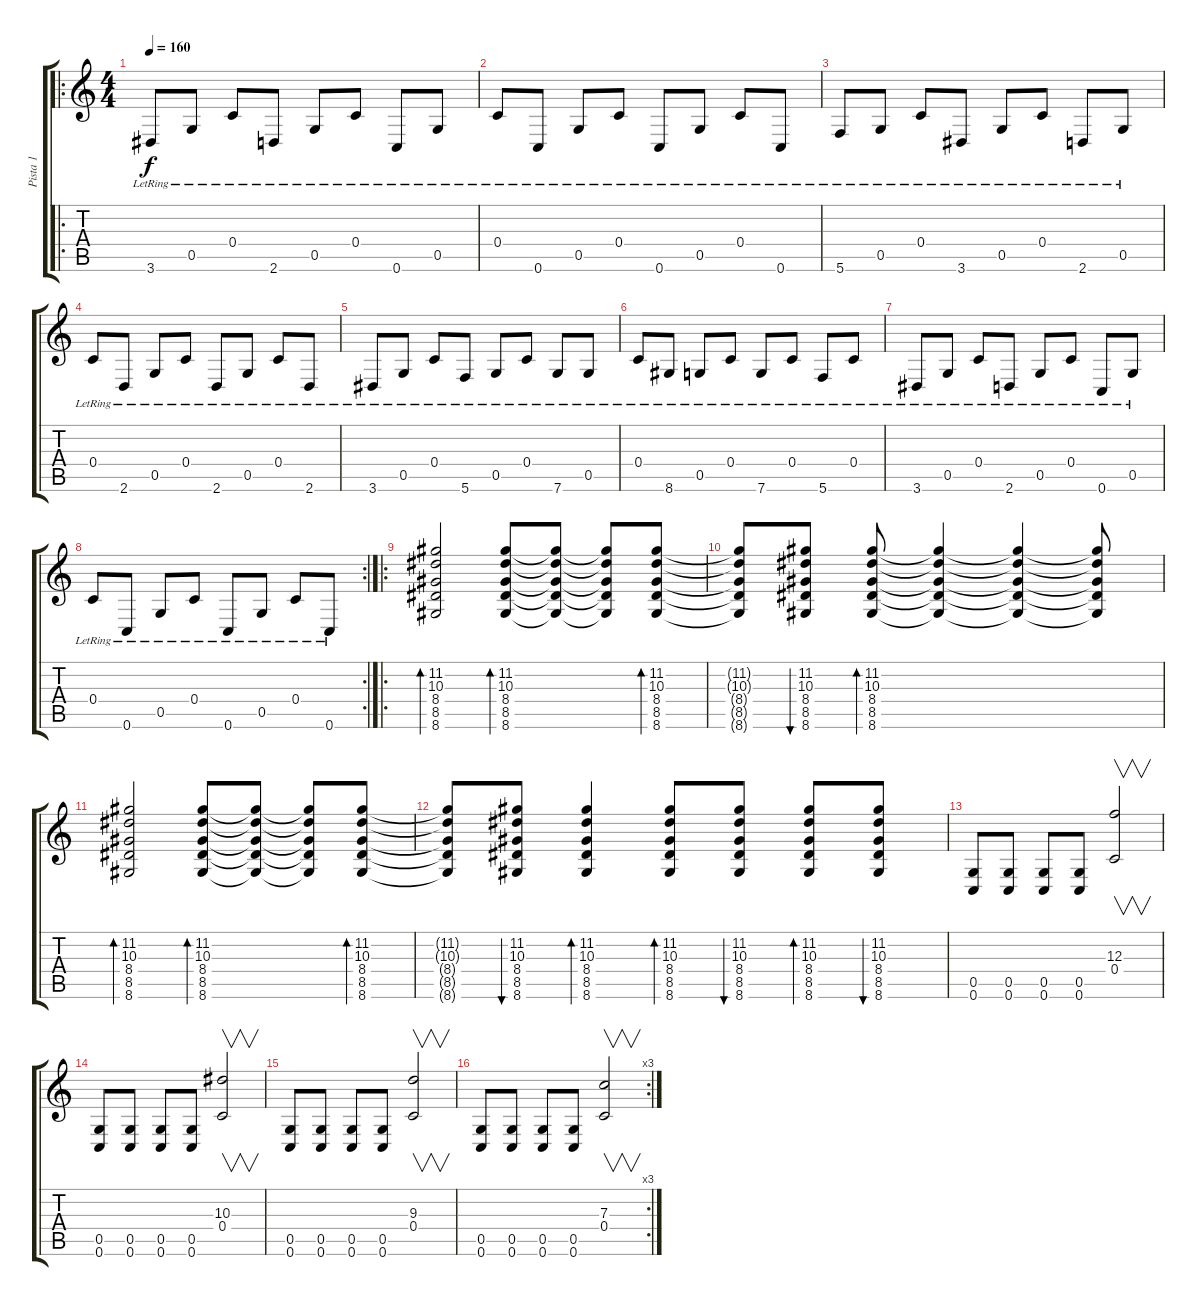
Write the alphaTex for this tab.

\track ("Pista 1" "Pista 1") {instrument electricguitarclean}
\staff {score tabs}
\tuning (D4 A3 F3 C3 G2 C2) {hide}
\ro
\ts (4 4)
\tempo 160
\clef g2
\ks c
3.6{lr}.8{dy f} 0.5{lr}.8 0.4{lr}.8 2.6{lr}.8 0.5{lr}.8 0.4{lr}.8 0.6{lr}.8 0.5{lr}.8 |
0.4{lr}.8 0.6{lr}.8 0.5{lr}.8 0.4{lr}.8 0.6{lr}.8 0.5{lr}.8 0.4{lr}.8 0.6{lr}.8 |
5.6{lr}.8 0.5{lr}.8 0.4{lr}.8 3.6{lr}.8 0.5{lr}.8 0.4{lr}.8 2.6{lr}.8 0.5{lr}.8 |
0.4{lr}.8 2.6{lr}.8 0.5{lr}.8 0.4{lr}.8 2.6{lr}.8 0.5{lr}.8 0.4{lr}.8 2.6{lr}.8 |
3.6{lr}.8 0.5{lr}.8 0.4{lr}.8 5.6{lr}.8 0.5{lr}.8 0.4{lr}.8 7.6{lr}.8 0.5{lr}.8 |
0.4{lr}.8 8.6{lr}.8 0.5{lr}.8 0.4{lr}.8 7.6{lr}.8 0.4{lr}.8 5.6{lr}.8 0.4{lr}.8 |
3.6{lr}.8 0.5{lr}.8 0.4{lr}.8 2.6{lr}.8 0.5{lr}.8 0.4{lr}.8 0.6{lr}.8 0.5{lr}.8 |
\rc 2
0.4{lr}.8 0.6{lr}.8 0.5{lr}.8 0.4{lr}.8 0.6{lr}.8 0.5{lr}.8 0.4{lr}.8 0.6{lr}.8 |
\ro
(11.2 10.3 8.4 8.5 8.6).2{bd 60} (11.2 10.3 8.4 8.5 8.6).8{bd 60} (11.2{t} 10.3{t} 8.4{t} 8.5{t} 8.6{t}).8 (11.2{t} 10.3{t} 8.4{t} 8.5{t} 8.6{t}).8 (11.2 10.3 8.4 8.5 8.6).8{bd 60} |
(11.2{t} 10.3{t} 8.4{t} 8.5{t} 8.6{t}).8 (11.2 10.3 8.4 8.5 8.6).8{bu 60} (11.2 10.3 8.4 8.5 8.6).8{bd 60} (11.2{t} 10.3{t} 8.4{t} 8.5{t} 8.6{t}).4 (11.2{t} 10.3{t} 8.4{t} 8.5{t} 8.6{t}).4 (11.2{t} 10.3{t} 8.4{t} 8.5{t} 8.6{t}).8 |
(11.2 10.3 8.4 8.5 8.6).2{bd 60} (11.2 10.3 8.4 8.5 8.6).8{bd 60} (11.2{t} 10.3{t} 8.4{t} 8.5{t} 8.6{t}).8 (11.2{t} 10.3{t} 8.4{t} 8.5{t} 8.6{t}).8 (11.2 10.3 8.4 8.5 8.6).8{bd 60} |
(11.2{t} 10.3{t} 8.4{t} 8.5{t} 8.6{t}).8 (11.2 10.3 8.4 8.5 8.6).8{bu 60} (11.2 10.3 8.4 8.5 8.6).4{bd 60} (11.2 10.3 8.4 8.5 8.6).8{bd 60} (11.2 10.3 8.4 8.5 8.6).8{bu 60} (11.2 10.3 8.4 8.5 8.6).8{bd 60} (11.2 10.3 8.4 8.5 8.6).8{bu 60} |
(0.5 0.6).8 (0.5 0.6).8 (0.5 0.6).8 (0.5 0.6).8 (12.3 0.4).2{v} |
(0.5 0.6).8 (0.5 0.6).8 (0.5 0.6).8 (0.5 0.6).8 (10.3 0.4).2{v} |
(0.5 0.6).8 (0.5 0.6).8 (0.5 0.6).8 (0.5 0.6).8 (9.3 0.4).2{v} |
\rc 3
(0.5 0.6).8 (0.5 0.6).8 (0.5 0.6).8 (0.5 0.6).8 (7.3 0.4).2{v}
